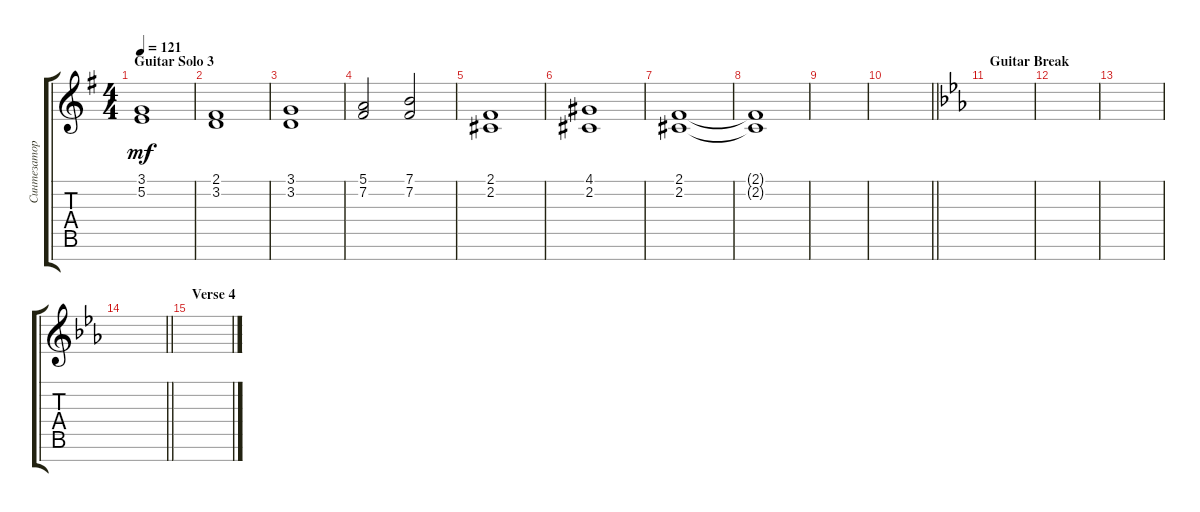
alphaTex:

\track ("Синтезатор" "Синтезатор") {instrument stringensemble1}
\staff {score tabs}
\tuning (E4 B3 G3 D3 A2 E2 B1) {hide}
\ts (4 4)
\section ("" "Guitar Solo 3")
\tempo 121
\clef g2
\ks eminor
(3.1 5.2).1{dy mf} |
(2.1 3.2).1 |
(3.1 3.2).1 |
(5.1 7.2).2 (7.1 7.2).2 |
(2.1 2.2).1 |
(4.1 2.2).1 |
(2.1 2.2).1 |
(2.1{t} 2.2{t}).1 |
|
\barLineRight lightlight
|
\section ("" "Guitar Break")
\ks cminor
|
|
|
\barLineRight lightlight
|
\section ("" "Verse 4")
